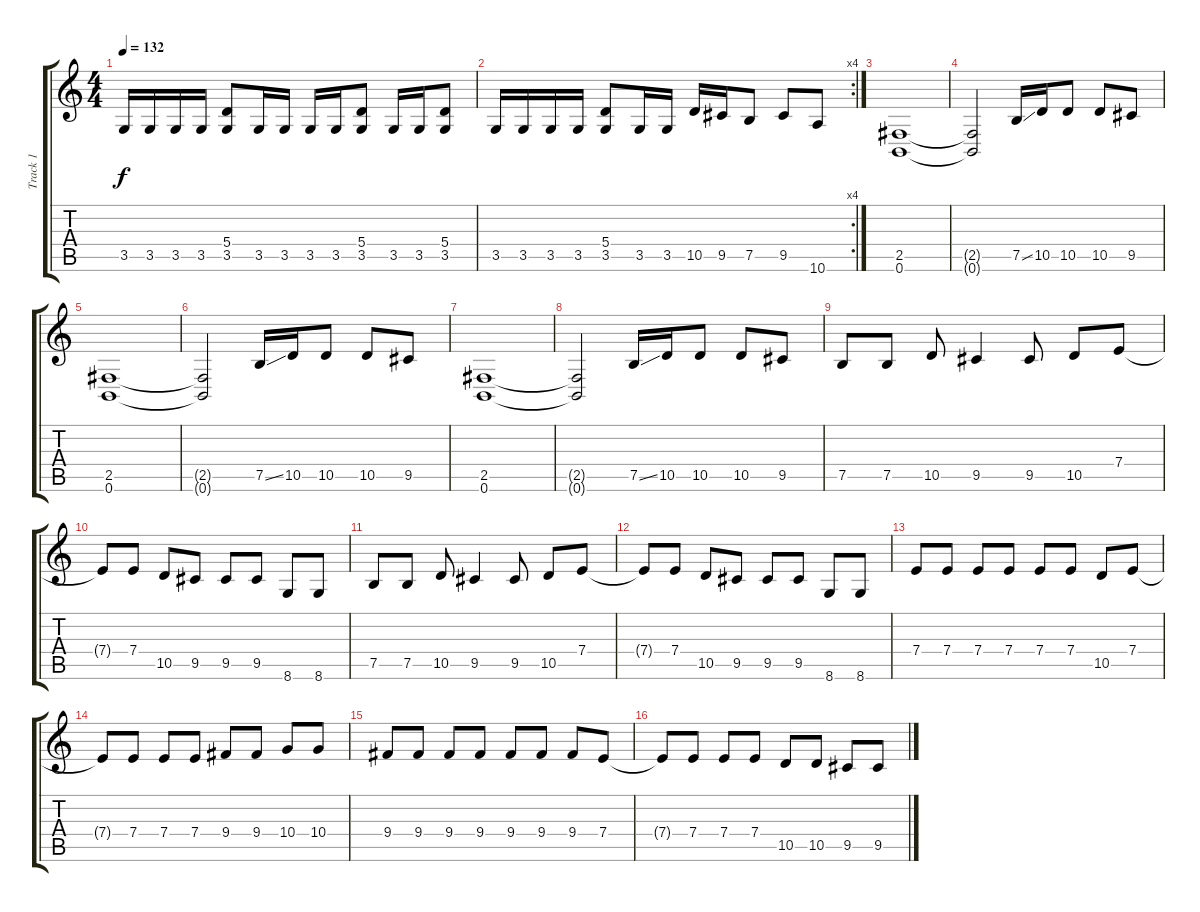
\track ("Track 1" "Track 1") {instrument distortionguitar}
\staff {score tabs}
\tuning (B3 Gb3 D3 A2 E2 B1) {hide}
\ts (4 4)
\tempo 132
\clef g2
\ks c
3.5.16{dy f} 3.5.16 3.5.16 3.5.16 (5.4 3.5).8 3.5.16 3.5.16 3.5.16 3.5.16 (5.4 3.5).8 3.5.16 3.5.16 (5.4 3.5).8 |
\rc 4
3.5.16 3.5.16 3.5.16 3.5.16 (5.4 3.5).8 3.5.16 3.5.16 10.5.16 9.5.16 7.5.8 9.5.8 10.6.8 |
(2.5 0.6).1 |
(2.5{t} 0.6{t}).2 7.5{ss}.16 10.5.16 10.5.8 10.5.8 9.5.8 |
(2.5 0.6).1 |
(2.5{t} 0.6{t}).2 7.5{ss}.16 10.5.16 10.5.8 10.5.8 9.5.8 |
(2.5 0.6).1 |
(2.5{t} 0.6{t}).2 7.5{ss}.16 10.5.16 10.5.8 10.5.8 9.5.8 |
7.5.8 7.5.8 10.5.8 9.5.4 9.5.8 10.5.8 7.4.8 |
7.4{t}.8 7.4.8 10.5.8 9.5.8 9.5.8 9.5.8 8.6.8 8.6.8 |
7.5.8 7.5.8 10.5.8 9.5.4 9.5.8 10.5.8 7.4.8 |
7.4{t}.8 7.4.8 10.5.8 9.5.8 9.5.8 9.5.8 8.6.8 8.6.8 |
7.4.8 7.4.8 7.4.8 7.4.8 7.4.8 7.4.8 10.5.8 7.4.8 |
7.4{t}.8 7.4.8 7.4.8 7.4.8 9.4.8 9.4.8 10.4.8 10.4.8 |
9.4.8 9.4.8 9.4.8 9.4.8 9.4.8 9.4.8 9.4.8 7.4.8 |
7.4{t}.8 7.4.8 7.4.8 7.4.8 10.5.8 10.5.8 9.5.8 9.5.8
